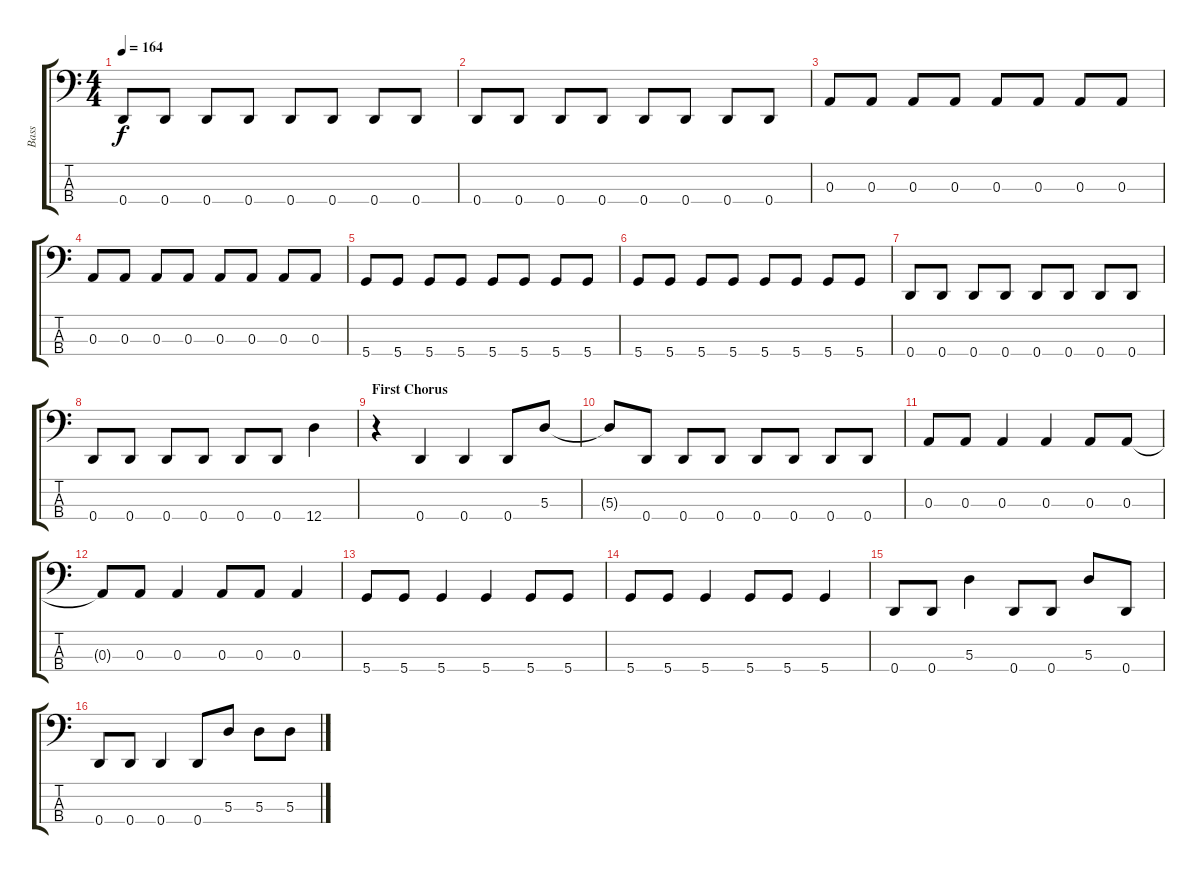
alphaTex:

\track ("Bass" "Bass") {instrument electricbassfinger}
\staff {score tabs}
\tuning (G2 D2 A1 D1) {hide}
\ts (4 4)
\tempo 164
\clef f4
\ks c
0.4.8{dy f} 0.4.8 0.4.8 0.4.8 0.4.8 0.4.8 0.4.8 0.4.8 |
0.4.8 0.4.8 0.4.8 0.4.8 0.4.8 0.4.8 0.4.8 0.4.8 |
0.3.8 0.3.8 0.3.8 0.3.8 0.3.8 0.3.8 0.3.8 0.3.8 |
0.3.8 0.3.8 0.3.8 0.3.8 0.3.8 0.3.8 0.3.8 0.3.8 |
5.4.8 5.4.8 5.4.8 5.4.8 5.4.8 5.4.8 5.4.8 5.4.8 |
5.4.8 5.4.8 5.4.8 5.4.8 5.4.8 5.4.8 5.4.8 5.4.8 |
0.4.8 0.4.8 0.4.8 0.4.8 0.4.8 0.4.8 0.4.8 0.4.8 |
0.4.8 0.4.8 0.4.8 0.4.8 0.4.8 0.4.8 12.4.4 |
\section ("" "First Chorus")
r.4 0.4.4 0.4.4 0.4.8 5.3.8 |
5.3{t}.8 0.4.8 0.4.8 0.4.8 0.4.8 0.4.8 0.4.8 0.4.8 |
0.3.8 0.3.8 0.3.4 0.3.4 0.3.8 0.3.8 |
0.3{t}.8 0.3.8 0.3.4 0.3.8 0.3.8 0.3.4 |
5.4.8 5.4.8 5.4.4 5.4.4 5.4.8 5.4.8 |
5.4.8 5.4.8 5.4.4 5.4.8 5.4.8 5.4.4 |
0.4.8 0.4.8 5.3.4 0.4.8 0.4.8 5.3.8 0.4.8 |
0.4.8 0.4.8 0.4.4 0.4.8 5.3.8 5.3.8 5.3.8
